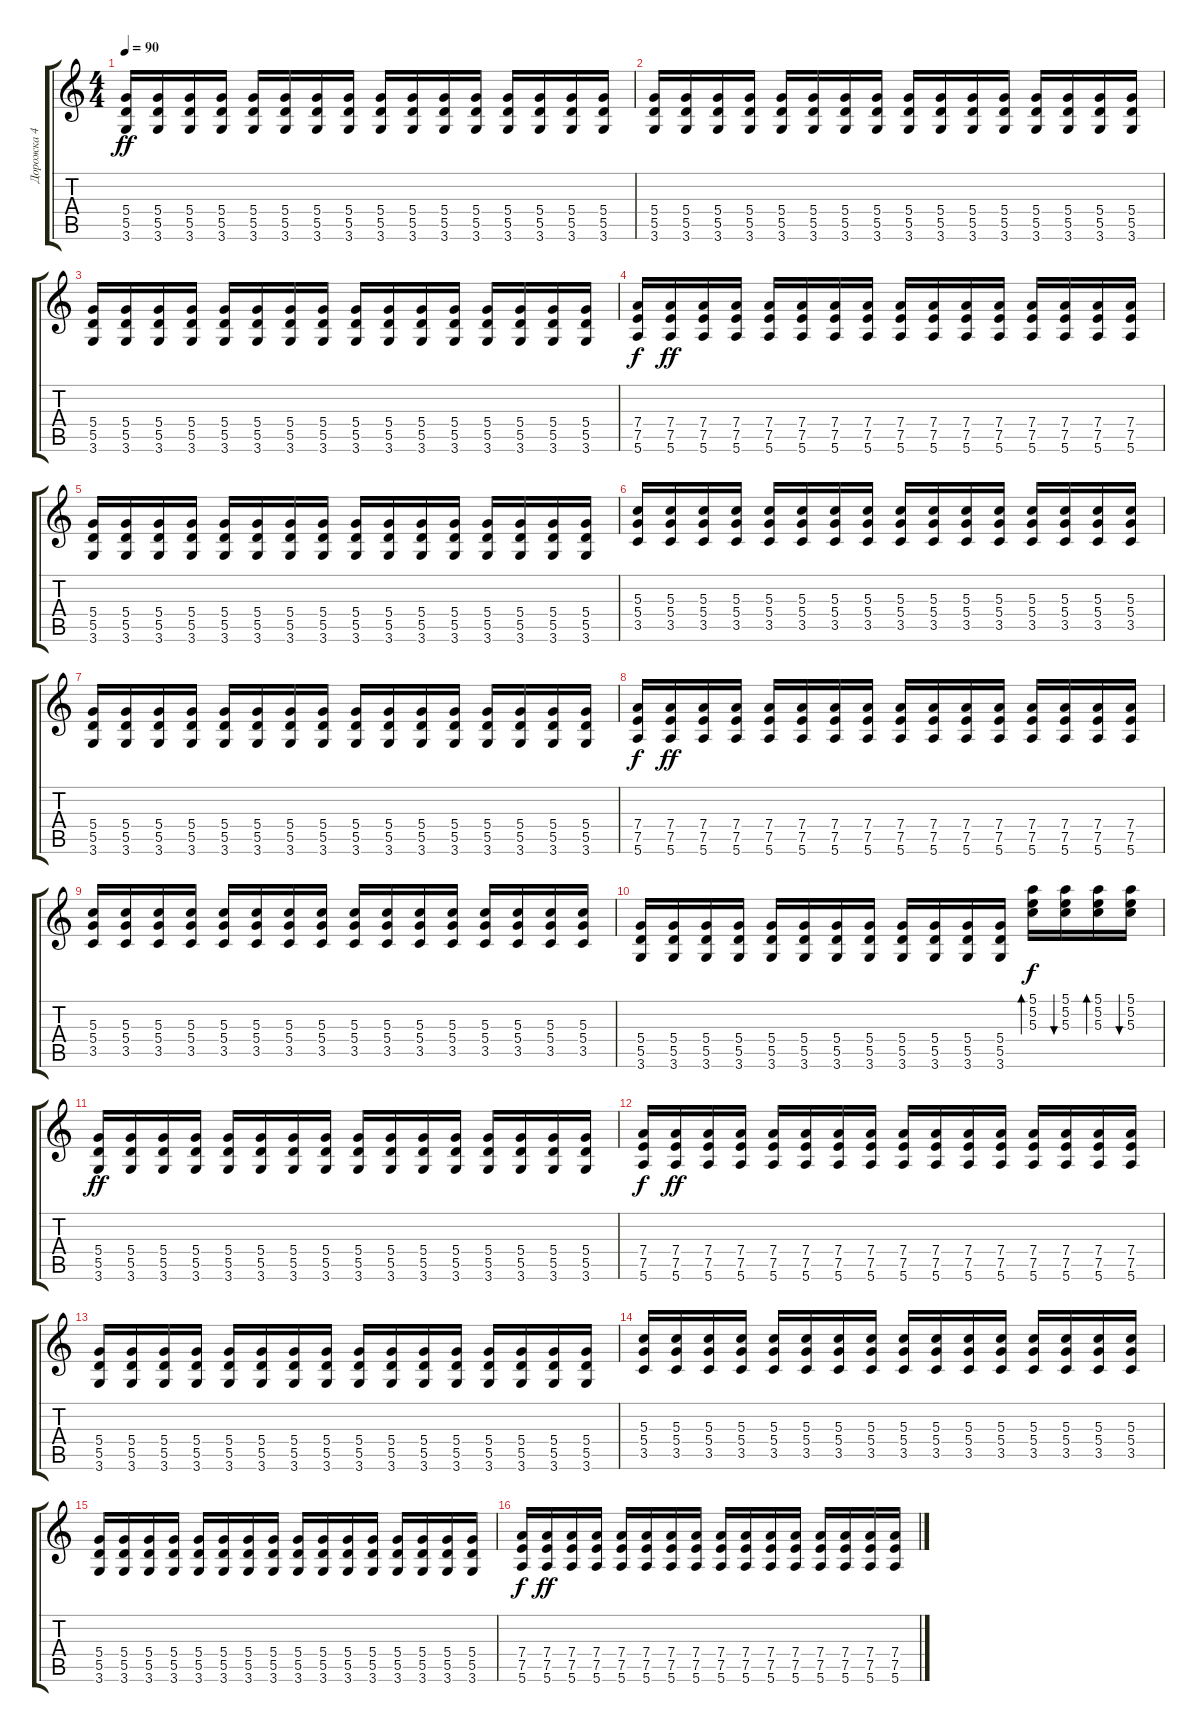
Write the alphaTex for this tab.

\track ("Дорожка 4" "Дорожка 4") {instrument electricguitarmuted}
\staff {score tabs}
\tuning (E4 B3 G3 D3 A2 E2) {hide}
\ts (4 4)
\tempo 90
\clef g2
\ks c
(5.4 5.5 3.6).16{dy ff} (5.4 5.5 3.6).16 (5.4 5.5 3.6).16 (5.4 5.5 3.6).16 (5.4 5.5 3.6).16 (5.4 5.5 3.6).16 (5.4 5.5 3.6).16 (5.4 5.5 3.6).16 (5.4 5.5 3.6).16 (5.4 5.5 3.6).16 (5.4 5.5 3.6).16 (5.4 5.5 3.6).16 (5.4 5.5 3.6).16 (5.4 5.5 3.6).16 (5.4 5.5 3.6).16 (5.4 5.5 3.6).16 |
(5.4 5.5 3.6).16 (5.4 5.5 3.6).16 (5.4 5.5 3.6).16 (5.4 5.5 3.6).16 (5.4 5.5 3.6).16 (5.4 5.5 3.6).16 (5.4 5.5 3.6).16 (5.4 5.5 3.6).16 (5.4 5.5 3.6).16 (5.4 5.5 3.6).16 (5.4 5.5 3.6).16 (5.4 5.5 3.6).16 (5.4 5.5 3.6).16 (5.4 5.5 3.6).16 (5.4 5.5 3.6).16 (5.4 5.5 3.6).16 |
(5.4 5.5 3.6).16 (5.4 5.5 3.6).16 (5.4 5.5 3.6).16 (5.4 5.5 3.6).16 (5.4 5.5 3.6).16 (5.4 5.5 3.6).16 (5.4 5.5 3.6).16 (5.4 5.5 3.6).16 (5.4 5.5 3.6).16 (5.4 5.5 3.6).16 (5.4 5.5 3.6).16 (5.4 5.5 3.6).16 (5.4 5.5 3.6).16 (5.4 5.5 3.6).16 (5.4 5.5 3.6).16 (5.4 5.5 3.6).16 |
(7.4 7.5 5.6).16{dy f} (7.4 7.5 5.6).16{dy ff} (7.4 7.5 5.6).16 (7.4 7.5 5.6).16 (7.4 7.5 5.6).16 (7.4 7.5 5.6).16 (7.4 7.5 5.6).16 (7.4 7.5 5.6).16 (7.4 7.5 5.6).16 (7.4 7.5 5.6).16 (7.4 7.5 5.6).16 (7.4 7.5 5.6).16 (7.4 7.5 5.6).16 (7.4 7.5 5.6).16 (7.4 7.5 5.6).16 (7.4 7.5 5.6).16 |
(5.4 5.5 3.6).16 (5.4 5.5 3.6).16 (5.4 5.5 3.6).16 (5.4 5.5 3.6).16 (5.4 5.5 3.6).16 (5.4 5.5 3.6).16 (5.4 5.5 3.6).16 (5.4 5.5 3.6).16 (5.4 5.5 3.6).16 (5.4 5.5 3.6).16 (5.4 5.5 3.6).16 (5.4 5.5 3.6).16 (5.4 5.5 3.6).16 (5.4 5.5 3.6).16 (5.4 5.5 3.6).16 (5.4 5.5 3.6).16 |
(5.3 5.4 3.5).16 (5.3 5.4 3.5).16 (5.3 5.4 3.5).16 (5.3 5.4 3.5).16 (5.3 5.4 3.5).16 (5.3 5.4 3.5).16 (5.3 5.4 3.5).16 (5.3 5.4 3.5).16 (5.3 5.4 3.5).16 (5.3 5.4 3.5).16 (5.3 5.4 3.5).16 (5.3 5.4 3.5).16 (5.3 5.4 3.5).16 (5.3 5.4 3.5).16 (5.3 5.4 3.5).16 (5.3 5.4 3.5).16 |
(5.4 5.5 3.6).16 (5.4 5.5 3.6).16 (5.4 5.5 3.6).16 (5.4 5.5 3.6).16 (5.4 5.5 3.6).16 (5.4 5.5 3.6).16 (5.4 5.5 3.6).16 (5.4 5.5 3.6).16 (5.4 5.5 3.6).16 (5.4 5.5 3.6).16 (5.4 5.5 3.6).16 (5.4 5.5 3.6).16 (5.4 5.5 3.6).16 (5.4 5.5 3.6).16 (5.4 5.5 3.6).16 (5.4 5.5 3.6).16 |
(7.4 7.5 5.6).16{dy f} (7.4 7.5 5.6).16{dy ff} (7.4 7.5 5.6).16 (7.4 7.5 5.6).16 (7.4 7.5 5.6).16 (7.4 7.5 5.6).16 (7.4 7.5 5.6).16 (7.4 7.5 5.6).16 (7.4 7.5 5.6).16 (7.4 7.5 5.6).16 (7.4 7.5 5.6).16 (7.4 7.5 5.6).16 (7.4 7.5 5.6).16 (7.4 7.5 5.6).16 (7.4 7.5 5.6).16 (7.4 7.5 5.6).16 |
(5.3 5.4 3.5).16 (5.3 5.4 3.5).16 (5.3 5.4 3.5).16 (5.3 5.4 3.5).16 (5.3 5.4 3.5).16 (5.3 5.4 3.5).16 (5.3 5.4 3.5).16 (5.3 5.4 3.5).16 (5.3 5.4 3.5).16 (5.3 5.4 3.5).16 (5.3 5.4 3.5).16 (5.3 5.4 3.5).16 (5.3 5.4 3.5).16 (5.3 5.4 3.5).16 (5.3 5.4 3.5).16 (5.3 5.4 3.5).16 |
(5.4 5.5 3.6).16 (5.4 5.5 3.6).16 (5.4 5.5 3.6).16 (5.4 5.5 3.6).16 (5.4 5.5 3.6).16 (5.4 5.5 3.6).16 (5.4 5.5 3.6).16 (5.4 5.5 3.6).16 (5.4 5.5 3.6).16 (5.4 5.5 3.6).16 (5.4 5.5 3.6).16 (5.4 5.5 3.6).16 (5.1 5.2 5.3).16{bd 30 dy f instrument distortionguitar} (5.1 5.2 5.3).16{bu 30} (5.1 5.2 5.3).16{bd 30} (5.1 5.2 5.3).16{bu 30} |
(5.4 5.5 3.6).16{dy ff instrument electricguitarmuted} (5.4 5.5 3.6).16 (5.4 5.5 3.6).16 (5.4 5.5 3.6).16 (5.4 5.5 3.6).16 (5.4 5.5 3.6).16 (5.4 5.5 3.6).16 (5.4 5.5 3.6).16 (5.4 5.5 3.6).16 (5.4 5.5 3.6).16 (5.4 5.5 3.6).16 (5.4 5.5 3.6).16 (5.4 5.5 3.6).16 (5.4 5.5 3.6).16 (5.4 5.5 3.6).16 (5.4 5.5 3.6).16 |
(7.4 7.5 5.6).16{dy f} (7.4 7.5 5.6).16{dy ff} (7.4 7.5 5.6).16 (7.4 7.5 5.6).16 (7.4 7.5 5.6).16 (7.4 7.5 5.6).16 (7.4 7.5 5.6).16 (7.4 7.5 5.6).16 (7.4 7.5 5.6).16 (7.4 7.5 5.6).16 (7.4 7.5 5.6).16 (7.4 7.5 5.6).16 (7.4 7.5 5.6).16 (7.4 7.5 5.6).16 (7.4 7.5 5.6).16 (7.4 7.5 5.6).16 |
(5.4 5.5 3.6).16 (5.4 5.5 3.6).16 (5.4 5.5 3.6).16 (5.4 5.5 3.6).16 (5.4 5.5 3.6).16 (5.4 5.5 3.6).16 (5.4 5.5 3.6).16 (5.4 5.5 3.6).16 (5.4 5.5 3.6).16 (5.4 5.5 3.6).16 (5.4 5.5 3.6).16 (5.4 5.5 3.6).16 (5.4 5.5 3.6).16 (5.4 5.5 3.6).16 (5.4 5.5 3.6).16 (5.4 5.5 3.6).16 |
(5.3 5.4 3.5).16 (5.3 5.4 3.5).16 (5.3 5.4 3.5).16 (5.3 5.4 3.5).16 (5.3 5.4 3.5).16 (5.3 5.4 3.5).16 (5.3 5.4 3.5).16 (5.3 5.4 3.5).16 (5.3 5.4 3.5).16 (5.3 5.4 3.5).16 (5.3 5.4 3.5).16 (5.3 5.4 3.5).16 (5.3 5.4 3.5).16 (5.3 5.4 3.5).16 (5.3 5.4 3.5).16 (5.3 5.4 3.5).16 |
(5.4 5.5 3.6).16 (5.4 5.5 3.6).16 (5.4 5.5 3.6).16 (5.4 5.5 3.6).16 (5.4 5.5 3.6).16 (5.4 5.5 3.6).16 (5.4 5.5 3.6).16 (5.4 5.5 3.6).16 (5.4 5.5 3.6).16 (5.4 5.5 3.6).16 (5.4 5.5 3.6).16 (5.4 5.5 3.6).16 (5.4 5.5 3.6).16 (5.4 5.5 3.6).16 (5.4 5.5 3.6).16 (5.4 5.5 3.6).16 |
(7.4 7.5 5.6).16{dy f} (7.4 7.5 5.6).16{dy ff} (7.4 7.5 5.6).16 (7.4 7.5 5.6).16 (7.4 7.5 5.6).16 (7.4 7.5 5.6).16 (7.4 7.5 5.6).16 (7.4 7.5 5.6).16 (7.4 7.5 5.6).16 (7.4 7.5 5.6).16 (7.4 7.5 5.6).16 (7.4 7.5 5.6).16 (7.4 7.5 5.6).16 (7.4 7.5 5.6).16 (7.4 7.5 5.6).16 (7.4 7.5 5.6).16
